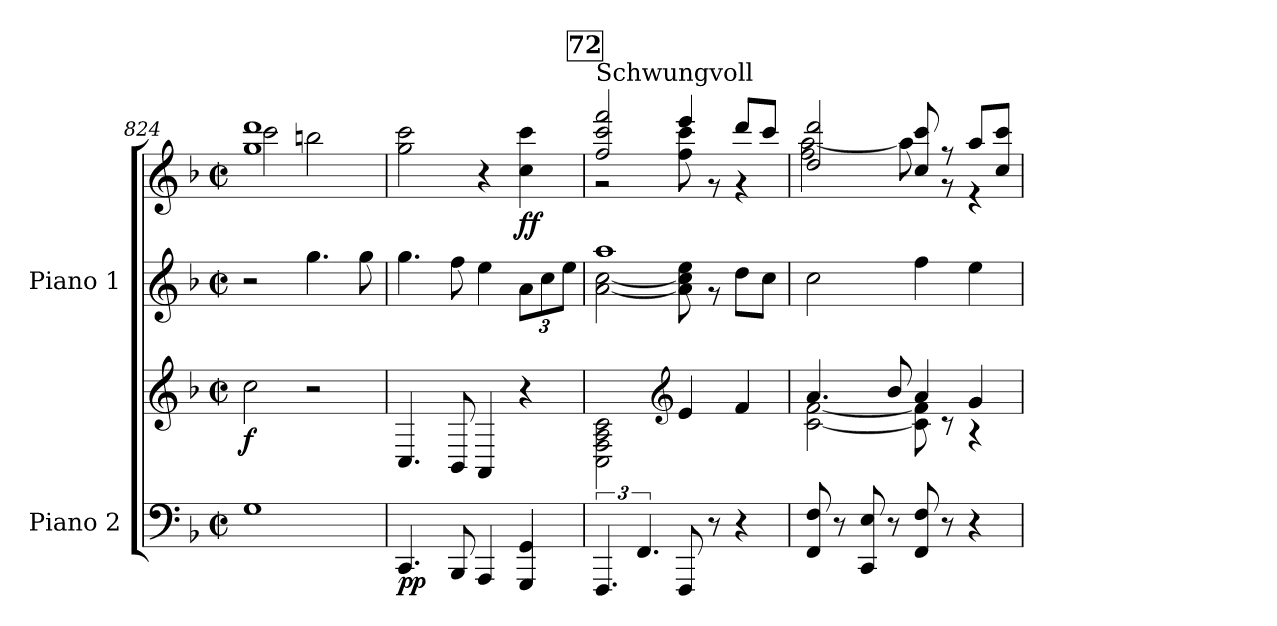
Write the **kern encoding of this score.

**kern	**kern	**dynam	**kern	**kern	**dynam
*part2	*part2	*part2	*part1	*part1	*part1
*staff4	*staff3	*staff3/4	*staff2	*staff1	*staff1/2
*I"Piano 2	*	*	*I"Piano 1	*	*
*I'Pno. 2	*	*	*I'Pno. 1	*	*
*clefF4	*clefG2	*	*clefG2	*clefG2	*
*k[b-]	*k[b-]	*	*k[b-]	*k[b-]	*
*M2/2	*M2/2	*	*M2/2	*M2/2	*
*met(c|)	*met(c|)	*	*met(c|)	*met(c|)	*
=824	=824	=824	=824	=824	=824
*	*	*	*	*^	*
!	!	!LO:DY:b	!	!	!	!
1G	2cc\	f	2r	1gg 1ddd	2ccc\	.
.	2r	.	4.gg\	.	2bbn\	.
.	.	.	8gg\	.	.	.
*	*	*	*	*v	*v	*
=825	=825	=825	=825	=825	=825
!	!	!LO:DY:b=2	!	!	!
!	!	!LO:DY:n=1:b	!	!	!
4.CC/	4.C/	p p	4.gg\	2gg\ 2ccc\	.
8BBB-/	8BB-/	.	8ff\	.	.
4AAA/	4AA/	.	4ee\	4r	.
*	*	*	*Xbrackettup	*	*
!	!	!	!	!	!LO:DY:b
4GGG/ 4GG/	4r	.	12a\L	4cc\ 4ccc\	ff
.	.	.	12cc\	.	.
.	.	.	12ee\J	.	.
!!LO:PB:g=z
!!LO:REH:place=s1:a:B:fs=14:t=72
=826	=826	=826	=826	=826	=826
*	*	*	*^	*^	*
!	!	!	!	!	!LO:TX:a:t=Schwungvoll	!	!
6.FFF/	2C\ 2F\ 2A\ 2c\	.	1aa	[2a\ [2cc\	2ff/ 2ccc/ 2fff/	2r	.
6.FF/	.	.	.	.	.	.	.
*	*clefG2	*	*	*	*	*	*
8FFF/	4e/	.	.	8a\] 8cc\] 8ee\	4eee/	8ff\ 8ccc\	.
8r	.	.	.	8r	.	8r	.
4r	4f/	.	.	8dd\L	8ddd/L	4r	.
.	.	.	.	8cc\J	8ccc/J	.	.
*	*	*	*v	*v	*	*	*
=827	=827	=827	=827	=827	=827	=827
*	*^	*	*	*	*	*
8FF/ 8F/	4.a/	[2c\ [2f\	.	2cc\	2dd/ 2ddd/	2ff\ [2aa\	.
8r	.	.	.	.	.	.	.
8CC/ 8E/	.	.	.	.	.	.	.
8r	8b-/	.	.	.	.	.	.
8FF/ 8F/	4a/	8c\] 8f\]	.	4ff\	8cc/ 8ccc/	8aa\]	.
8r	.	8r	.	.	8r	8r	.
4r	4g/	4r	.	4ee\	8aa/L	4r	.
.	.	.	.	.	8cc/ 8ccc/J	.	.
*	*v	*v	*	*	*v	*v	*
=	=	=	=	=	=
*-	*-	*-	*-	*-	*-
